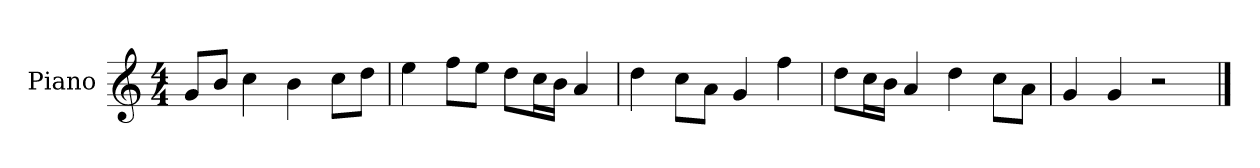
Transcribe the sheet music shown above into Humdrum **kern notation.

**kern
*part1
*staff1
*I"Piano
*I'P-no
*clefG2
*k[]
*M4/4
*MM90
=1
8g/L
8b/J
4cc\
4b\
8cc\L
8dd\J
=2
4ee\
8ff\L
8ee\J
8dd\L
16cc\L
16b\JJ
4a/
=3
4dd\
8cc\L
8a\J
4g/
4ff\
=4
8dd\L
16cc\L
16b\JJ
4a/
4dd\
8cc\L
8a\J
=5
4g/
4g/
2r
==
*-
